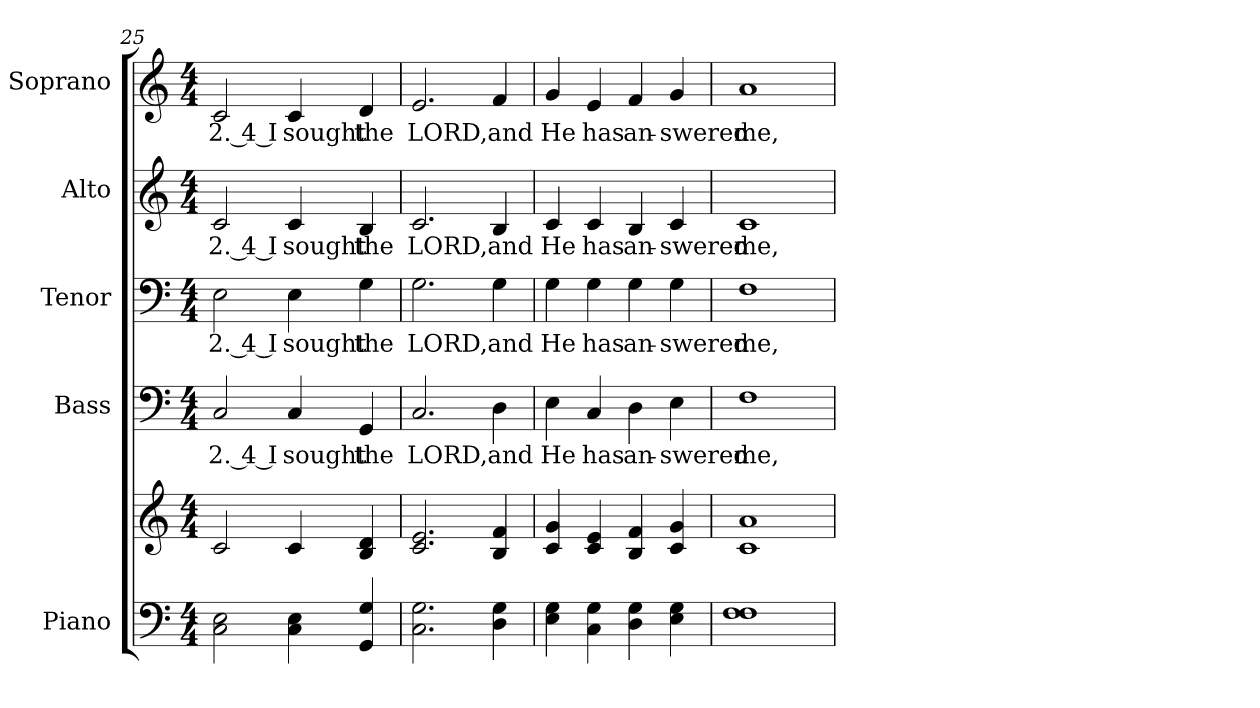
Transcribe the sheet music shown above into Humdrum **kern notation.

**kern	**kern	**kern	**text	**kern	**text	**kern	**text	**kern	**text
*part5	*part5	*part4	*part4	*part3	*part3	*part2	*part2	*part1	*part1
*staff6	*staff5	*staff4	*staff4	*staff3	*staff3	*staff2	*staff2	*staff1	*staff1
*I"Piano	*	*I"Bass	*	*I"Tenor	*	*I"Alto	*	*I"Soprano	*
*I'Pno.	*	*I'B.	*	*I'T.	*	*I'A.	*	*I'S.	*
!!LO:PB:g=z
*clefF4	*clefG2	*clefF4	*	*clefF4	*	*clefG2	*	*clefG2	*
*k[]	*k[]	*k[]	*	*k[]	*	*k[]	*	*k[]	*
*C:	*C:	*C:	*	*C:	*	*C:	*	*C:	*
*M4/4	*M4/4	*M4/4	*	*M4/4	*	*M4/4	*	*M4/4	*
=25	=25	=25	=25	=25	=25	=25	=25	=25	=25
!	!	!	!LO:LY:b:color=#000000	!	!	!	!	!	!
!	!	!	!	!	!LO:LY:b:color=#000000	!	!	!	!
!	!	!	!	!	!	!	!LO:LY:b:color=#000000	!	!
!	!	!	!	!	!	!	!	!	!LO:LY:b:color=#000000
2Ci\ 2Ei	2ci/	2Ci/	2. 4 I	2Ei\	2. 4 I	2ci/	2. 4 I	2ci/	2. 4 I
!	!	!	!LO:LY:b:color=#000000	!	!	!	!	!	!
!	!	!	!	!	!LO:LY:b:color=#000000	!	!	!	!
!	!	!	!	!	!	!	!LO:LY:b:color=#000000	!	!
!	!	!	!	!	!	!	!	!	!LO:LY:b:color=#000000
4Ci\ 4Ei	4ci/	4Ci/	sought	4Ei\	sought	4ci/	sought	4ci/	sought
!	!	!	!LO:LY:b:color=#000000	!	!	!	!	!	!
!	!	!	!	!	!LO:LY:b:color=#000000	!	!	!	!
!	!	!	!	!	!	!	!LO:LY:b:color=#000000	!	!
!	!	!	!	!	!	!	!	!	!LO:LY:b:color=#000000
4GGi/ 4Gi	4Bi/ 4di	4GGi/	the	4Gi\	the	4Bi/	the	4di/	the
=26	=26	=26	=26	=26	=26	=26	=26	=26	=26
!	!	!	!LO:LY:b:color=#000000	!	!	!	!	!	!
!	!	!	!	!	!LO:LY:b:color=#000000	!	!	!	!
!	!	!	!	!	!	!	!LO:LY:b:color=#000000	!	!
!	!	!	!	!	!	!	!	!	!LO:LY:b:color=#000000
2.Ci\ 2.Gi	2.ci/ 2.ei	2.Ci/	LORD,	2.Gi\	LORD,	2.ci/	LORD,	2.ei/	LORD,
!	!	!	!LO:LY:b:color=#000000	!	!	!	!	!	!
!	!	!	!	!	!LO:LY:b:color=#000000	!	!	!	!
!	!	!	!	!	!	!	!LO:LY:b:color=#000000	!	!
!	!	!	!	!	!	!	!	!	!LO:LY:b:color=#000000
4Di\ 4Gi	4Bi/ 4fi	4Di\	and	4Gi\	and	4Bi/	and	4fi/	and
=27	=27	=27	=27	=27	=27	=27	=27	=27	=27
!	!	!	!LO:LY:b:color=#000000	!	!	!	!	!	!
!	!	!	!	!	!LO:LY:b:color=#000000	!	!	!	!
!	!	!	!	!	!	!	!LO:LY:b:color=#000000	!	!
!	!	!	!	!	!	!	!	!	!LO:LY:b:color=#000000
4Ei\ 4Gi	4ci/ 4gi	4Ei\	He	4Gi\	He	4ci/	He	4gi/	He
!	!	!	!LO:LY:b:color=#000000	!	!	!	!	!	!
!	!	!	!	!	!LO:LY:b:color=#000000	!	!	!	!
!	!	!	!	!	!	!	!LO:LY:b:color=#000000	!	!
!	!	!	!	!	!	!	!	!	!LO:LY:b:color=#000000
4Ci\ 4Gi	4ci/ 4ei	4Ci/	has	4Gi\	has	4ci/	has	4ei/	has
!	!	!	!LO:LY:b:color=#000000	!	!	!	!	!	!
!	!	!	!	!	!LO:LY:b:color=#000000	!	!	!	!
!	!	!	!	!	!	!	!LO:LY:b:color=#000000	!	!
!	!	!	!	!	!	!	!	!	!LO:LY:b:color=#000000
4Di\ 4Gi	4Bi/ 4fi	4Di\	an-	4Gi\	an-	4Bi/	an-	4fi/	an-
!	!	!	!LO:LY:b:color=#000000	!	!	!	!	!	!
!	!	!	!	!	!LO:LY:b:color=#000000	!	!	!	!
!	!	!	!	!	!	!	!LO:LY:b:color=#000000	!	!
!	!	!	!	!	!	!	!	!	!LO:LY:b:color=#000000
4Ei\ 4Gi	4ci/ 4gi	4Ei\	-swered	4Gi\	-swered	4ci/	-swered	4gi/	-swered
=28	=28	=28	=28	=28	=28	=28	=28	=28	=28
!	!	!	!LO:LY:b:color=#000000	!	!	!	!	!	!
!	!	!	!	!	!LO:LY:b:color=#000000	!	!	!	!
!	!	!	!	!	!	!	!LO:LY:b:color=#000000	!	!
!	!	!	!	!	!	!	!	!	!LO:LY:b:color=#000000
1Fi 1Fi	1ci 1ai	1Fi	me,	1Fi	me,	1ci	me,	1ai	me,
=	=	=	=	=	=	=	=	=	=
*-	*-	*-	*-	*-	*-	*-	*-	*-	*-
